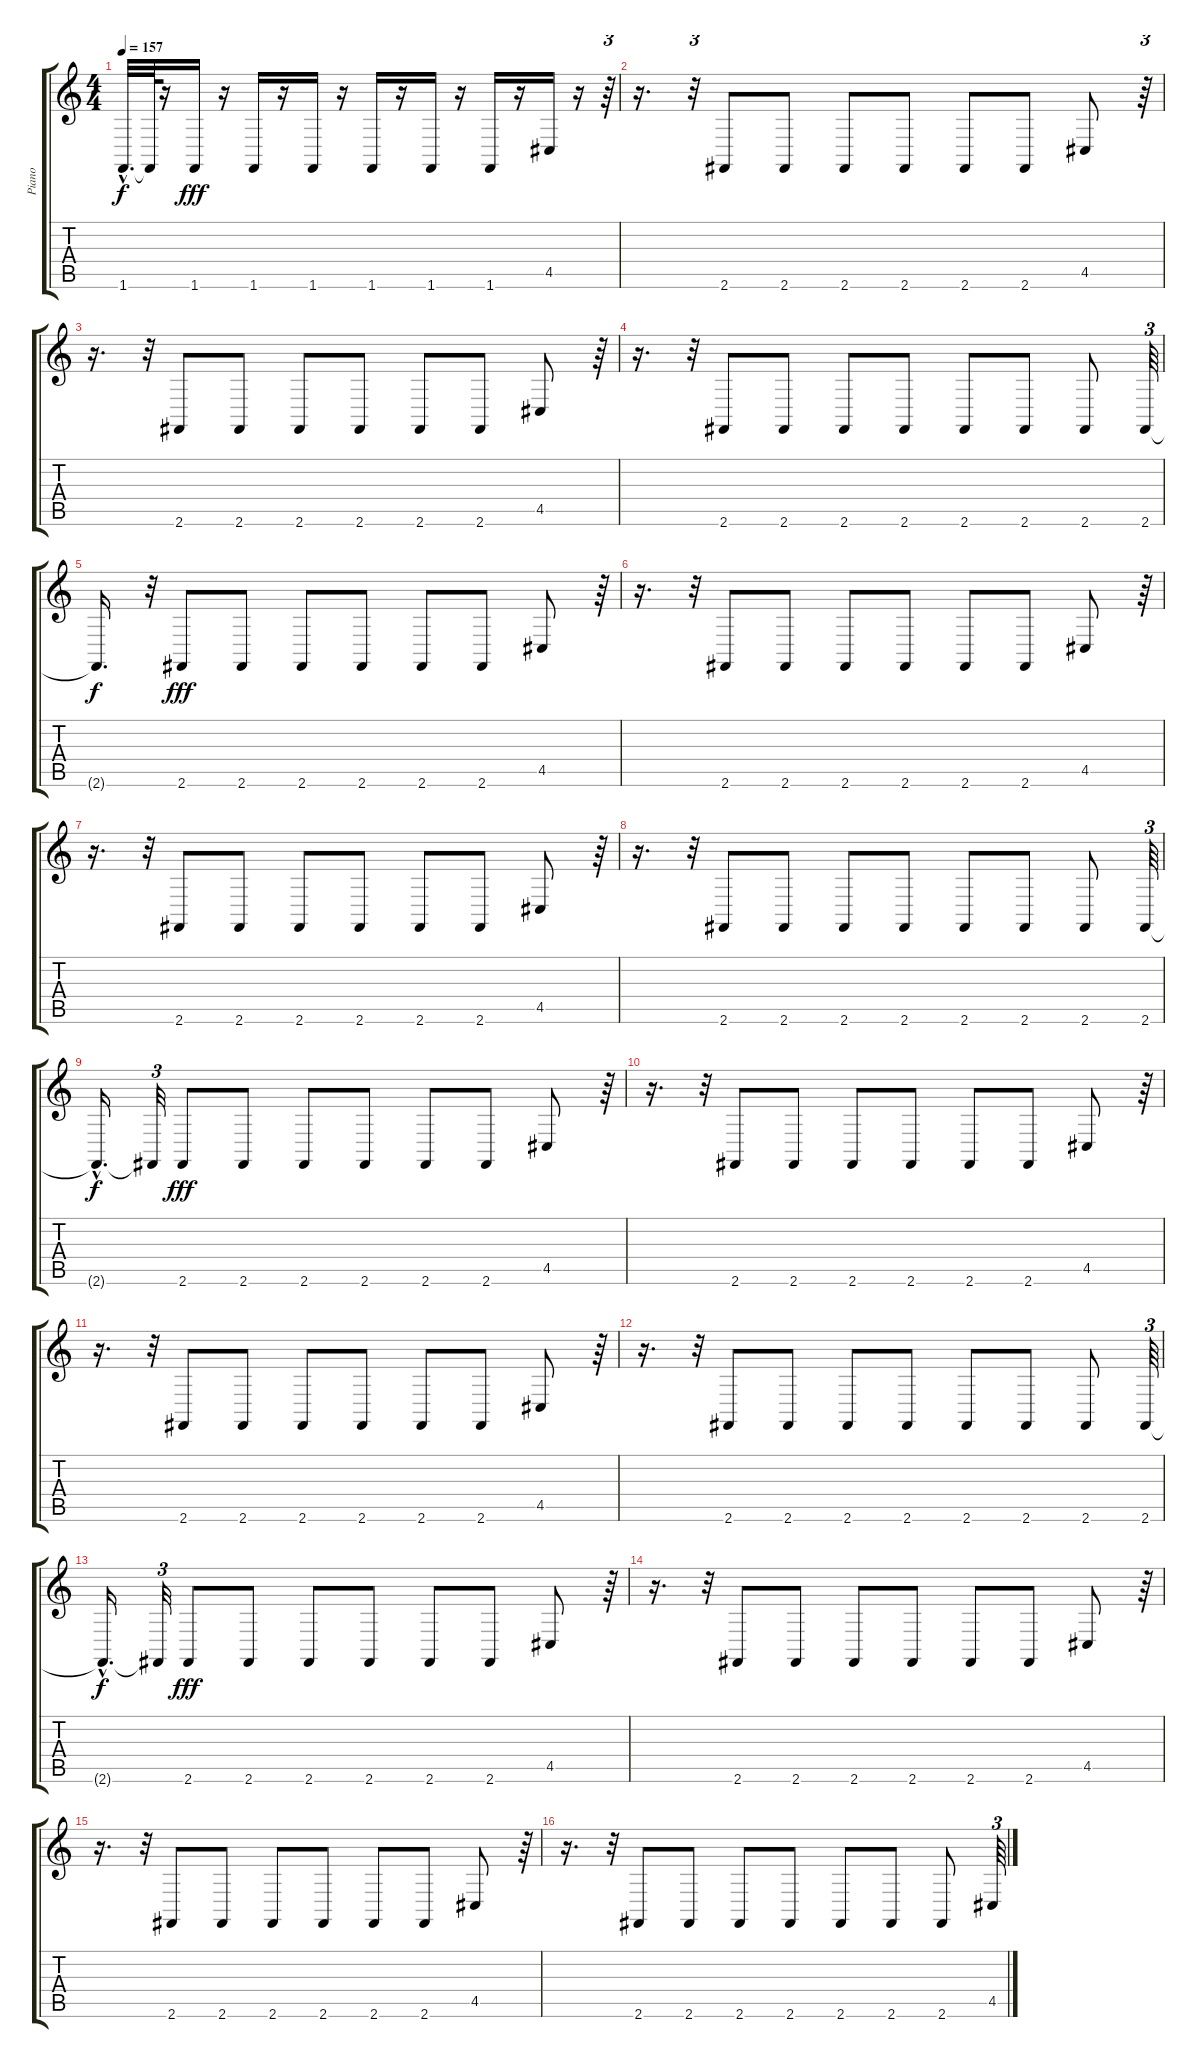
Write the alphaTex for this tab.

\track ("Piano" "Piano") {instrument acousticgrandpiano}
\staff {score tabs}
\tuning (E4 B3 G3 D3 A2 E2) {hide}
\ts (4 4)
\tempo 157
\clef g2
\ks c
1.6{hac t}.32{d dy f} 1.6{t}.64 r.16 1.6.16{dy fff} r.16 1.6.16 r.16 1.6.16 r.16 1.6.16 r.16 1.6.16 r.16 1.6.16 r.16 4.5.16 r.16 r.64{tu (3 2)} |
r.16{d} r.32{tu (3 2)} 2.6.8 2.6.8 2.6.8 2.6.8 2.6.8 2.6.8 4.5.8 r.64{tu (3 2)} |
r.16{d} r.32{tu (3 2)} 2.6.8 2.6.8 2.6.8 2.6.8 2.6.8 2.6.8 4.5.8 r.64{tu (3 2)} |
r.16{d} r.32{tu (3 2)} 2.6.8 2.6.8 2.6.8 2.6.8 2.6.8 2.6.8 2.6.8 2.6.64{tu (3 2)} |
2.6{t}.16{d dy f} r.32{tu (3 2)} 2.6.8{dy fff} 2.6.8 2.6.8 2.6.8 2.6.8 2.6.8 4.5.8 r.64{tu (3 2)} |
r.16{d} r.32{tu (3 2)} 2.6.8 2.6.8 2.6.8 2.6.8 2.6.8 2.6.8 4.5.8 r.64{tu (3 2)} |
r.16{d} r.32{tu (3 2)} 2.6.8 2.6.8 2.6.8 2.6.8 2.6.8 2.6.8 4.5.8 r.64{tu (3 2)} |
r.16{d} r.32{tu (3 2)} 2.6.8 2.6.8 2.6.8 2.6.8 2.6.8 2.6.8 2.6.8 2.6.64{tu (3 2)} |
2.6{hac t}.16{d dy f} 2.6{t}.32{tu (3 2)} 2.6.8{dy fff} 2.6.8 2.6.8 2.6.8 2.6.8 2.6.8 4.5.8 r.64{tu (3 2)} |
r.16{d} r.32{tu (3 2)} 2.6.8 2.6.8 2.6.8 2.6.8 2.6.8 2.6.8 4.5.8 r.64{tu (3 2)} |
r.16{d} r.32{tu (3 2)} 2.6.8 2.6.8 2.6.8 2.6.8 2.6.8 2.6.8 4.5.8 r.64{tu (3 2)} |
r.16{d} r.32{tu (3 2)} 2.6.8 2.6.8 2.6.8 2.6.8 2.6.8 2.6.8 2.6.8 2.6.64{tu (3 2)} |
2.6{hac t}.16{d dy f} 2.6{t}.32{tu (3 2)} 2.6.8{dy fff} 2.6.8 2.6.8 2.6.8 2.6.8 2.6.8 4.5.8 r.64{tu (3 2)} |
r.16{d} r.32{tu (3 2)} 2.6.8 2.6.8 2.6.8 2.6.8 2.6.8 2.6.8 4.5.8 r.64{tu (3 2)} |
r.16{d} r.32{tu (3 2)} 2.6.8 2.6.8 2.6.8 2.6.8 2.6.8 2.6.8 4.5.8 r.64{tu (3 2)} |
r.16{d} r.32{tu (3 2)} 2.6.8 2.6.8 2.6.8 2.6.8 2.6.8 2.6.8 2.6.8 4.5.64{tu (3 2)}
